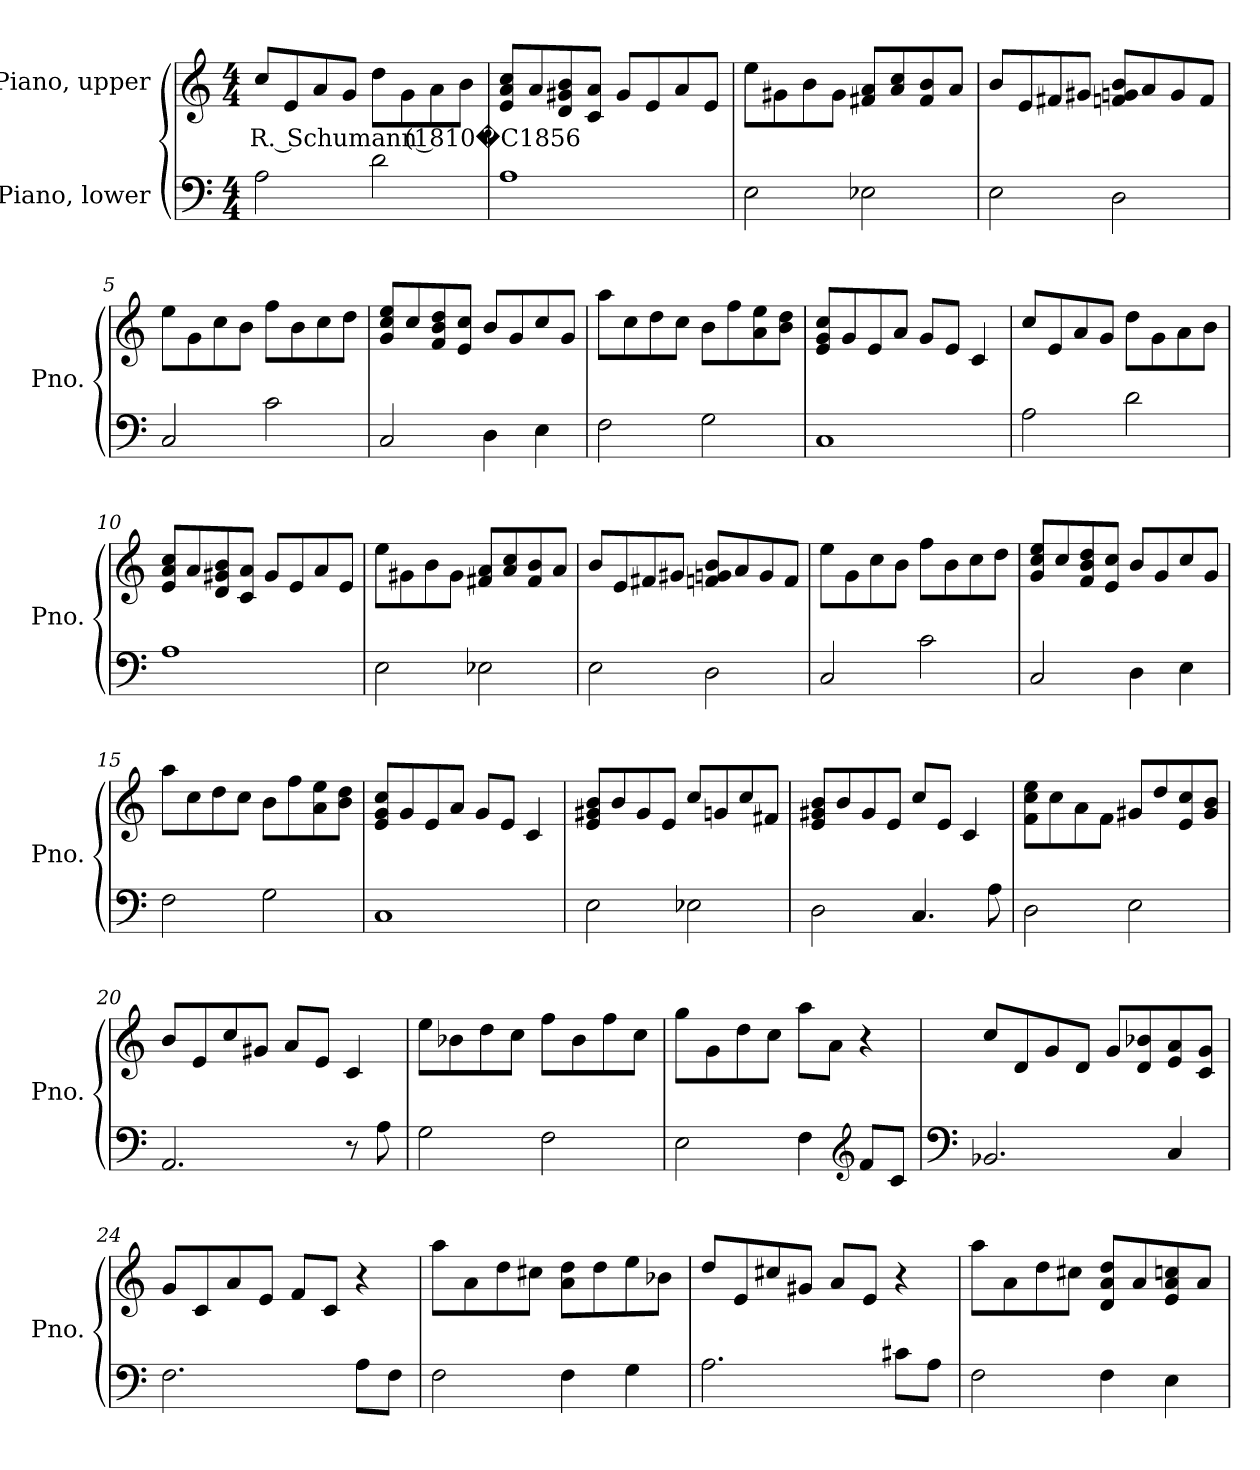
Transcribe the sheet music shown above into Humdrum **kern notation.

**kern	**kern	**text
*part2	*part1	*part1
*staff2	*staff1	*staff1
*I"Piano, lower	*I"Piano, upper	*
*I'Pno.	*I'Pno.	*
*clefF4	*clefG2	*
*k[]	*k[]	*
*M4/4	*M4/4	*
*MM18	*MM18	*
=1	=1	=1
!	!	!LO:LY:b
2A\	8cc/L	R. Schumann (1810�C1856
.	8e/	.
.	8a/	.
.	8g/J	.
2d\	8dd\L	.
.	8g\	.
.	8a\	.
.	8b\J	.
=2	=2	=2
1A	8e/ 8a/ 8cc/L	.
.	8a/	.
.	8d/ 8g#X/ 8b/	.
.	8c/ 8a/J	.
.	8g#/L	.
.	8e/	.
.	8a/	.
.	8e/J	.
!!LO:LB:g=z
=3	=3	=3
2E\	8ee\L	.
.	8g#X\	.
.	8b\	.
.	8g#\J	.
2E-X\	8f#X/ 8a/L	.
.	8a/ 8cc/	.
.	8f#/ 8b/	.
.	8a/J	.
=4	=4	=4
2E\	8b/L	.
.	8e/	.
.	8f#X/	.
.	8g#X/J	.
2D\	8fn/ 8gn/ 8b/L	.
.	8a/	.
.	8g/	.
.	8f/J	.
=5	=5	=5
2C/	8ee\L	.
.	8g\	.
.	8cc\	.
.	8b\J	.
2c\	8ff\L	.
.	8b\	.
.	8cc\	.
.	8dd\J	.
=6	=6	=6
2C/	8g/ 8cc/ 8ee/L	.
.	8cc/	.
.	8f/ 8b/ 8dd/	.
.	8e/ 8cc/J	.
4D\	8b/L	.
.	8g/	.
4E\	8cc/	.
.	8g/J	.
!!LO:LB:g=z
=7	=7	=7
2F\	8aa\L	.
.	8cc\	.
.	8dd\	.
.	8cc\J	.
2G\	8b\L	.
.	8ff\	.
.	8a\ 8ee\	.
.	8b\ 8dd\J	.
=8	=8	=8
1C	8e/ 8g/ 8cc/L	.
.	8g/	.
.	8e/	.
.	8a/J	.
.	8g/L	.
.	8e/J	.
.	4c/	.
=9	=9	=9
2A\	8cc/L	.
.	8e/	.
.	8a/	.
.	8g/J	.
2d\	8dd\L	.
.	8g\	.
.	8a\	.
.	8b\J	.
=10	=10	=10
1A	8e/ 8a/ 8cc/L	.
.	8a/	.
.	8d/ 8g#X/ 8b/	.
.	8c/ 8a/J	.
.	8g#/L	.
.	8e/	.
.	8a/	.
.	8e/J	.
=11	=11	=11
2E\	8ee\L	.
.	8g#X\	.
.	8b\	.
.	8g#\J	.
2E-X\	8f#X/ 8a/L	.
.	8a/ 8cc/	.
.	8f#/ 8b/	.
.	8a/J	.
!!LO:LB:g=z
=12	=12	=12
2E\	8b/L	.
.	8e/	.
.	8f#X/	.
.	8g#X/J	.
2D\	8fn/ 8gn/ 8b/L	.
.	8a/	.
.	8g/	.
.	8f/J	.
=13	=13	=13
2C/	8ee\L	.
.	8g\	.
.	8cc\	.
.	8b\J	.
2c\	8ff\L	.
.	8b\	.
.	8cc\	.
.	8dd\J	.
=14	=14	=14
2C/	8g/ 8cc/ 8ee/L	.
.	8cc/	.
.	8f/ 8b/ 8dd/	.
.	8e/ 8cc/J	.
4D\	8b/L	.
.	8g/	.
4E\	8cc/	.
.	8g/J	.
=15	=15	=15
2F\	8aa\L	.
.	8cc\	.
.	8dd\	.
.	8cc\J	.
2G\	8b\L	.
.	8ff\	.
.	8a\ 8ee\	.
.	8b\ 8dd\J	.
=16	=16	=16
1C	8e/ 8g/ 8cc/L	.
.	8g/	.
.	8e/	.
.	8a/J	.
.	8g/L	.
.	8e/J	.
.	4c/	.
!!LO:LB:g=z
=17	=17	=17
2E\	8e/ 8g#X/ 8b/L	.
.	8b/	.
.	8g#/	.
.	8e/J	.
2E-X\	8cc/L	.
.	8gn/	.
.	8cc/	.
.	8f#X/J	.
=18	=18	=18
2D\	8e/ 8g#X/ 8b/L	.
.	8b/	.
.	8g#/	.
.	8e/J	.
4.C/	8cc/L	.
.	8e/J	.
.	4c/	.
8A\	.	.
=19	=19	=19
2D\	8f\ 8cc\ 8ee\L	.
.	8cc\	.
.	8a\	.
.	8f\J	.
2E\	8g#X/L	.
.	8dd/	.
.	8e/ 8cc/	.
.	8g#/ 8b/J	.
=20	=20	=20
2.AA/	8b/L	.
.	8e/	.
.	8cc/	.
.	8g#X/J	.
.	8a/L	.
.	8e/J	.
8r	4c/	.
8A\	.	.
!!LO:LB:g=z
=21	=21	=21
2G\	8ee\L	.
.	8b-X\	.
.	8dd\	.
.	8cc\J	.
2F\	8ff\L	.
.	8b-\	.
.	8ff\	.
.	8cc\J	.
=22	=22	=22
2E\	8gg\L	.
.	8g\	.
.	8dd\	.
.	8cc\J	.
4F\	8aa\L	.
.	8a\J	.
*clefG2	*	*
8f/L	4r	.
8c/J	.	.
=23	=23	=23
*clefF4	*	*
2.BB-X/	8cc/L	.
.	8d/	.
.	8g/	.
.	8d/J	.
.	8g/L	.
.	8d/ 8b-X/	.
4C/	8e/ 8a/	.
.	8c/ 8g/J	.
=24	=24	=24
2.F\	8g/L	.
.	8c/	.
.	8a/	.
.	8e/J	.
.	8f/L	.
.	8c/J	.
8A\L	4r	.
8F\J	.	.
!!LO:PB:g=z
=25	=25	=25
2F\	8aa\L	.
.	8a\	.
.	8dd\	.
.	8cc#X\J	.
4F\	8a\ 8dd\L	.
.	8dd\	.
4G\	8ee\	.
.	8b-X\J	.
=26	=26	=26
2.A\	8dd/L	.
.	8e/	.
.	8cc#X/	.
.	8g#X/J	.
.	8a/L	.
.	8e/J	.
8c#X\L	4r	.
8A\J	.	.
=27	=27	=27
2F\	8aa\L	.
.	8a\	.
.	8dd\	.
.	8cc#X\J	.
4F\	8d/ 8a/ 8dd/L	.
.	8a/	.
4E\	8e/ 8a/ 8ccn/	.
.	8a/J	.
=	=	=
*-	*-	*-
